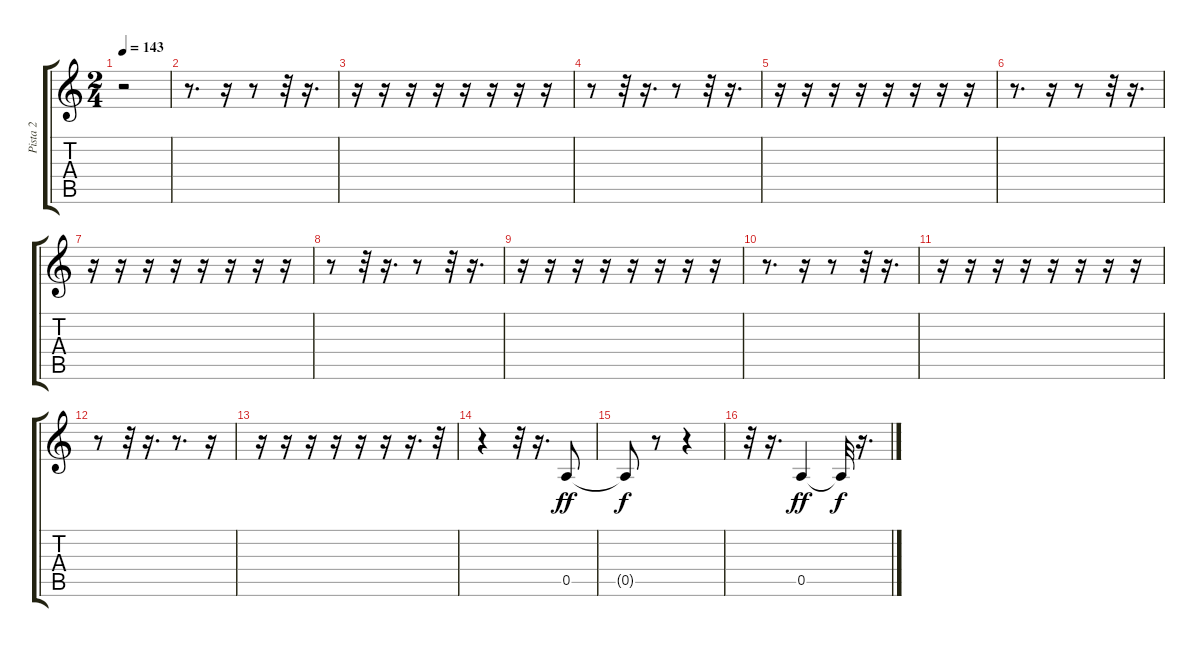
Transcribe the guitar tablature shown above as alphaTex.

\track ("Pista 2" "Pista 2") {instrument electricbassfinger}
\staff {score tabs}
\tuning (E4 B3 G3 D3 A2 E2) {hide}
\ts (2 4)
\tempo 143
\clef g2
\ks c
r.2{dy f} |
r.8{d} r.16 r.8 r.32 r.16{d} |
r.16 r.16 r.16 r.16 r.16 r.16 r.16 r.16 |
r.8 r.32 r.16{d} r.8 r.32 r.16{d} |
r.16 r.16 r.16 r.16 r.16 r.16 r.16 r.16 |
r.8{d} r.16 r.8 r.32 r.16{d} |
r.16 r.16 r.16 r.16 r.16 r.16 r.16 r.16 |
r.8 r.32 r.16{d} r.8 r.32 r.16{d} |
r.16 r.16 r.16 r.16 r.16 r.16 r.16 r.16 |
r.8{d} r.16 r.8 r.32 r.16{d} |
r.16 r.16 r.16 r.16 r.16 r.16 r.16 r.16 |
r.8 r.32 r.16{d} r.8{d} r.16 |
r.16 r.16 r.16 r.16 r.16 r.16 r.16{d} r.32 |
r.4 r.32 r.16{d} 0.5.8{dy ff} |
0.5{t}.8{dy f} r.8 r.4 |
r.32 r.16{d} 0.5.4{dy ff} 0.5{t}.32{dy f} r.16{d}
